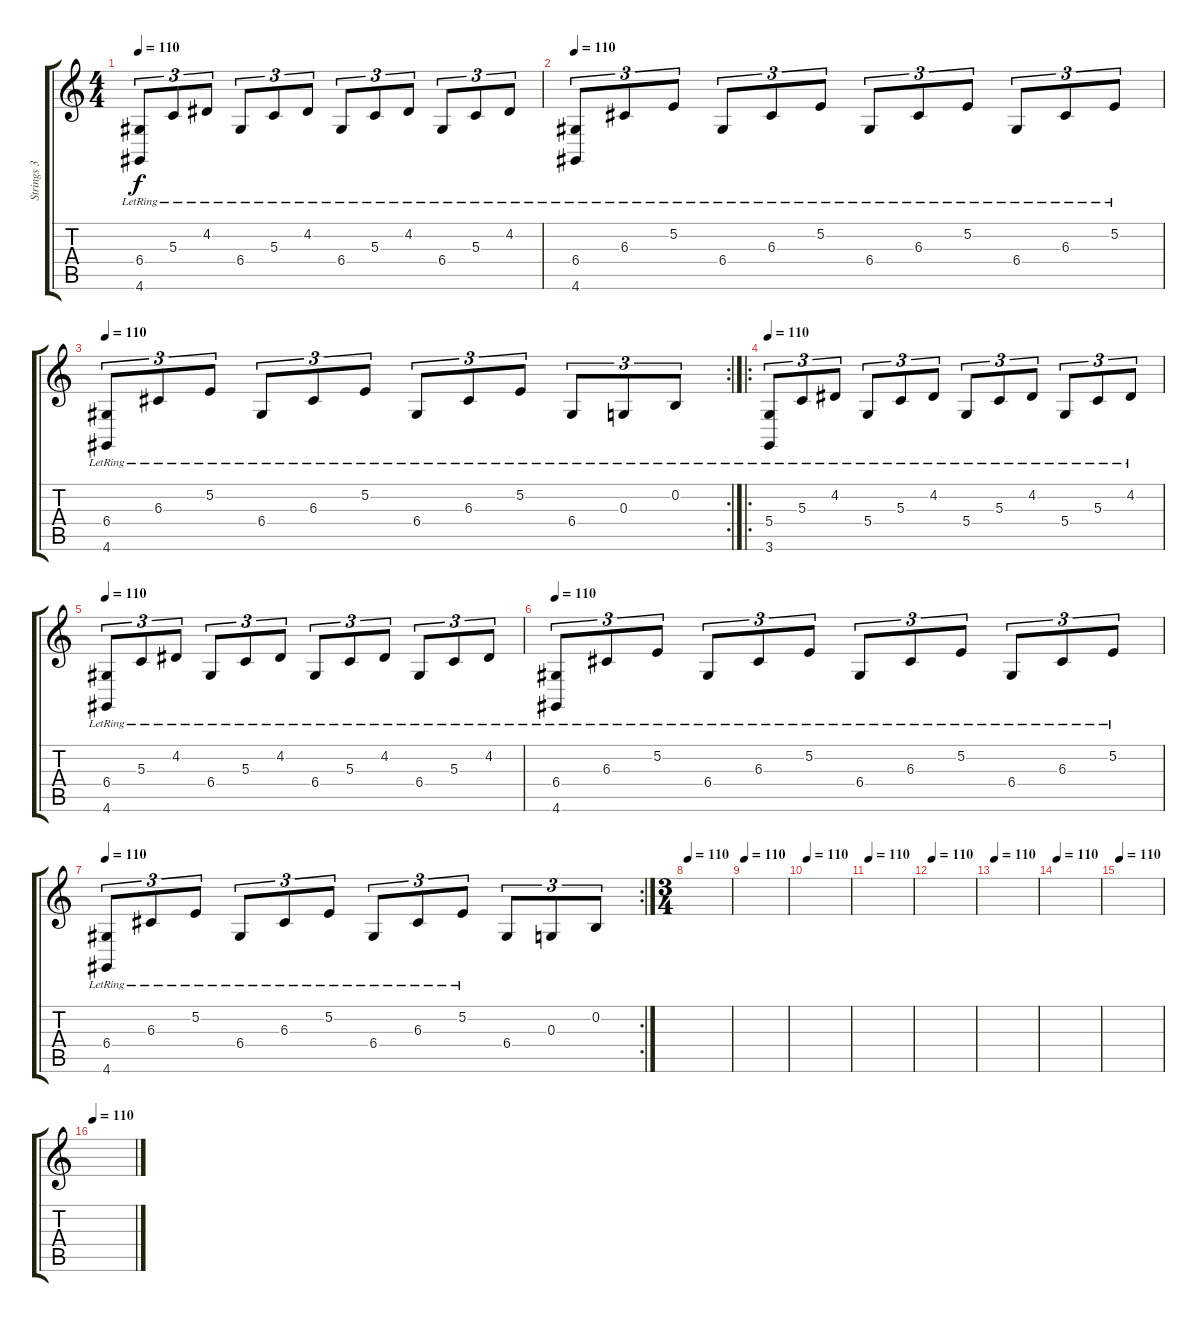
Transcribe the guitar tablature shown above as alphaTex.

\track ("Strings 3" "Strings 3") {instrument stringensemble1}
\staff {score tabs}
\tuning (E4 B3 G3 D3 A2 E2) {hide}
\ts (4 4)
\tempo 110
\clef g2
\ks c
(6.4{lr} 4.6{lr}).8{tu (3 2) dy f instrument acousticgrandpiano} 5.3{lr}.8{tu (3 2)} 4.2{lr}.8{tu (3 2)} 6.4{lr}.8{tu (3 2)} 5.3{lr}.8{tu (3 2)} 4.2{lr}.8{tu (3 2)} 6.4{lr}.8{tu (3 2)} 5.3{lr}.8{tu (3 2)} 4.2{lr}.8{tu (3 2)} 6.4{lr}.8{tu (3 2)} 5.3{lr}.8{tu (3 2)} 4.2{lr}.8{tu (3 2)} |
\tempo 110
(6.4{lr} 4.6{lr}).8{tu (3 2) instrument acousticgrandpiano} 6.3{lr}.8{tu (3 2)} 5.2{lr}.8{tu (3 2)} 6.4{lr}.8{tu (3 2)} 6.3{lr}.8{tu (3 2)} 5.2{lr}.8{tu (3 2)} 6.4{lr}.8{tu (3 2)} 6.3{lr}.8{tu (3 2)} 5.2{lr}.8{tu (3 2)} 6.4{lr}.8{tu (3 2)} 6.3{lr}.8{tu (3 2)} 5.2{lr}.8{tu (3 2)} |
\rc 2
\tempo 110
(6.4{lr} 4.6{lr}).8{tu (3 2) instrument acousticgrandpiano} 6.3{lr}.8{tu (3 2)} 5.2{lr}.8{tu (3 2)} 6.4{lr}.8{tu (3 2)} 6.3{lr}.8{tu (3 2)} 5.2{lr}.8{tu (3 2)} 6.4{lr}.8{tu (3 2)} 6.3{lr}.8{tu (3 2)} 5.2{lr}.8{tu (3 2)} 6.4{lr}.8{tu (3 2)} 0.3{lr}.8{tu (3 2)} 0.2{lr}.8{tu (3 2)} |
\ro
\tempo 110
(5.4{lr} 3.6{lr}).8{tu (3 2) instrument acousticgrandpiano} 5.3{lr}.8{tu (3 2)} 4.2{lr}.8{tu (3 2)} 5.4{lr}.8{tu (3 2)} 5.3{lr}.8{tu (3 2)} 4.2{lr}.8{tu (3 2)} 5.4{lr}.8{tu (3 2)} 5.3{lr}.8{tu (3 2)} 4.2{lr}.8{tu (3 2)} 5.4{lr}.8{tu (3 2)} 5.3{lr}.8{tu (3 2)} 4.2{lr}.8{tu (3 2)} |
\tempo 110
(6.4{lr} 4.6{lr}).8{tu (3 2) instrument acousticgrandpiano} 5.3{lr}.8{tu (3 2)} 4.2{lr}.8{tu (3 2)} 6.4{lr}.8{tu (3 2)} 5.3{lr}.8{tu (3 2)} 4.2{lr}.8{tu (3 2)} 6.4{lr}.8{tu (3 2)} 5.3{lr}.8{tu (3 2)} 4.2{lr}.8{tu (3 2)} 6.4{lr}.8{tu (3 2)} 5.3{lr}.8{tu (3 2)} 4.2{lr}.8{tu (3 2)} |
\tempo 110
(6.4{lr} 4.6{lr}).8{tu (3 2) instrument acousticgrandpiano} 6.3{lr}.8{tu (3 2)} 5.2{lr}.8{tu (3 2)} 6.4{lr}.8{tu (3 2)} 6.3{lr}.8{tu (3 2)} 5.2{lr}.8{tu (3 2)} 6.4{lr}.8{tu (3 2)} 6.3{lr}.8{tu (3 2)} 5.2{lr}.8{tu (3 2)} 6.4{lr}.8{tu (3 2)} 6.3{lr}.8{tu (3 2)} 5.2{lr}.8{tu (3 2)} |
\rc 2
\tempo 110
(6.4{lr} 4.6{lr}).8{tu (3 2) instrument acousticgrandpiano} 6.3{lr}.8{tu (3 2)} 5.2{lr}.8{tu (3 2)} 6.4{lr}.8{tu (3 2)} 6.3{lr}.8{tu (3 2)} 5.2{lr}.8{tu (3 2)} 6.4{lr}.8{tu (3 2)} 6.3{lr}.8{tu (3 2)} 5.2{lr}.8{tu (3 2)} 6.4.8{tu (3 2)} 0.3.8{tu (3 2)} 0.2.8{tu (3 2)} |
\ts (3 4)
\tempo 110
|
\tempo 110
|
\tempo 110
|
\tempo 110
|
\tempo 110
|
\tempo 110
|
\tempo 110
|
\tempo 110
|
\tempo 110
